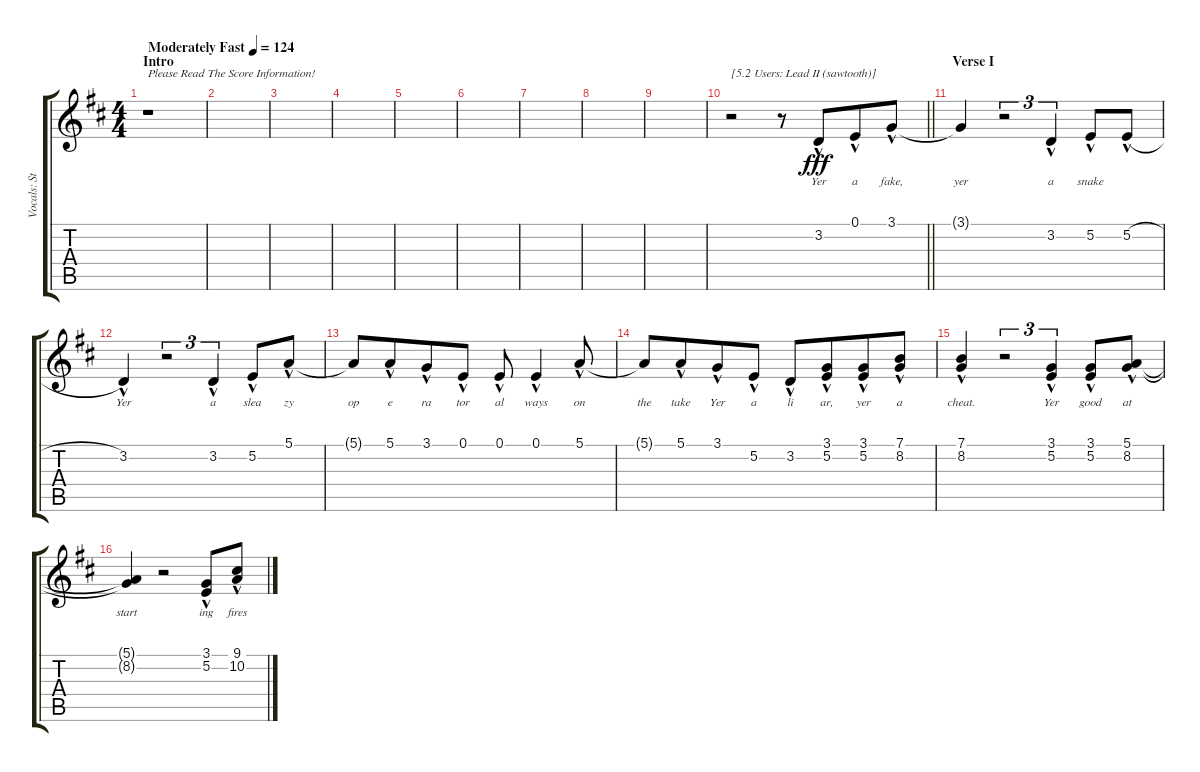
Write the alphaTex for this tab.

\track ("Vocals: Stephen" "Vocals: St") {instrument lead2sawtooth}
\staff {score tabs}
\tuning (E4 B3 G3 D3 A2 E2) {hide}
\ts (4 4)
\section ("" "Intro")
\tempo (124 "Moderately Fast")
\clef g2
\ks d
r.1{txt "Please Read The Score Information!" dy fff instrument lead2sawtooth} |
|
|
|
|
|
|
|
|
\barLineRight lightlight
r.2{txt "[5.2 Users: Lead II (sawtooth)]"} r.8 3.2{hac}.8{lyrics (0 "Yer") lyrics (1 "") lyrics (2 "") lyrics (3 "") lyrics (4 "") beam merge} 0.1{hac}.8{lyrics (0 "a") lyrics (1 "") lyrics (2 "") lyrics (3 "") lyrics (4 "")} 3.1{hac}.8{lyrics (0 "fake,") lyrics (1 "") lyrics (2 "") lyrics (3 "") lyrics (4 "")} |
\section ("" "Verse I")
3.1{t}.4{lyrics (0 "yer") lyrics (1 "") lyrics (2 "") lyrics (3 "") lyrics (4 "")} r.2{tu (3 2)} 3.2{hac}.4{tu (3 2) lyrics (0 "a") lyrics (1 "") lyrics (2 "") lyrics (3 "") lyrics (4 "")} 5.2{hac}.8{lyrics (0 "snake") lyrics (1 "") lyrics (2 "") lyrics (3 "") lyrics (4 "")} 5.2{h hac}.8{lyrics (0 "") lyrics (1 "") lyrics (2 "") lyrics (3 "") lyrics (4 "")} |
3.2{hac}.4{lyrics (0 "Yer") lyrics (1 "") lyrics (2 "") lyrics (3 "") lyrics (4 "")} r.2{tu (3 2)} 3.2{hac}.4{tu (3 2) lyrics (0 "a") lyrics (1 "") lyrics (2 "") lyrics (3 "") lyrics (4 "")} 5.2{hac}.8{lyrics (0 "slea") lyrics (1 "") lyrics (2 "") lyrics (3 "") lyrics (4 "")} 5.1{hac}.8{lyrics (0 "zy") lyrics (1 "") lyrics (2 "") lyrics (3 "") lyrics (4 "")} |
5.1{t}.8{lyrics (0 "op") lyrics (1 "") lyrics (2 "") lyrics (3 "") lyrics (4 "")} 5.1{hac}.8{lyrics (0 "e") lyrics (1 "") lyrics (2 "") lyrics (3 "") lyrics (4 "") beam merge} 3.1{hac}.8{lyrics (0 "ra") lyrics (1 "") lyrics (2 "") lyrics (3 "") lyrics (4 "")} 0.1{hac}.8{lyrics (0 "tor") lyrics (1 "") lyrics (2 "") lyrics (3 "") lyrics (4 "")} 0.1{hac}.8{lyrics (0 "al") lyrics (1 "") lyrics (2 "") lyrics (3 "") lyrics (4 "")} 0.1{hac}.4{lyrics (0 "ways") lyrics (1 "") lyrics (2 "") lyrics (3 "") lyrics (4 "")} 5.1{hac}.8{lyrics (0 "on") lyrics (1 "") lyrics (2 "") lyrics (3 "") lyrics (4 "")} |
5.1{t}.8{lyrics (0 "the") lyrics (1 "") lyrics (2 "") lyrics (3 "") lyrics (4 "")} 5.1{hac}.8{lyrics (0 "take") lyrics (1 "") lyrics (2 "") lyrics (3 "") lyrics (4 "") beam merge} 3.1{hac}.8{lyrics (0 "Yer") lyrics (1 "") lyrics (2 "") lyrics (3 "") lyrics (4 "")} 5.2{hac}.8{lyrics (0 "a") lyrics (1 "") lyrics (2 "") lyrics (3 "") lyrics (4 "")} 3.2{hac}.8{lyrics (0 "li") lyrics (1 "") lyrics (2 "") lyrics (3 "") lyrics (4 "")} (3.1{hac} 5.2{hac}).8{lyrics (0 "ar,") lyrics (1 "") lyrics (2 "") lyrics (3 "") lyrics (4 "") beam merge} (3.1{hac} 5.2{hac}).8{lyrics (0 "yer") lyrics (1 "") lyrics (2 "") lyrics (3 "") lyrics (4 "")} (7.1{hac} 8.2{hac}).8{lyrics (0 "a") lyrics (1 "") lyrics (2 "") lyrics (3 "") lyrics (4 "")} |
(7.1{hac} 8.2{hac}).4{lyrics (0 "cheat.") lyrics (1 "") lyrics (2 "") lyrics (3 "") lyrics (4 "")} r.2{tu (3 2)} (3.1{hac} 5.2{hac}).4{tu (3 2) lyrics (0 "Yer") lyrics (1 "") lyrics (2 "") lyrics (3 "") lyrics (4 "")} (3.1{hac} 5.2{hac}).8{lyrics (0 "good") lyrics (1 "") lyrics (2 "") lyrics (3 "") lyrics (4 "")} (5.1{hac} 8.2{hac}).8{lyrics (0 "at") lyrics (1 "") lyrics (2 "") lyrics (3 "") lyrics (4 "")} |
(5.1{t} 8.2{t}).4{lyrics (0 "start") lyrics (1 "") lyrics (2 "") lyrics (3 "") lyrics (4 "")} r.2 (3.1{hac} 5.2{hac}).8{lyrics (0 "ing") lyrics (1 "") lyrics (2 "") lyrics (3 "") lyrics (4 "")} (9.1{hac} 10.2{hac}).8{lyrics (0 "fires") lyrics (1 "") lyrics (2 "") lyrics (3 "") lyrics (4 "")}
